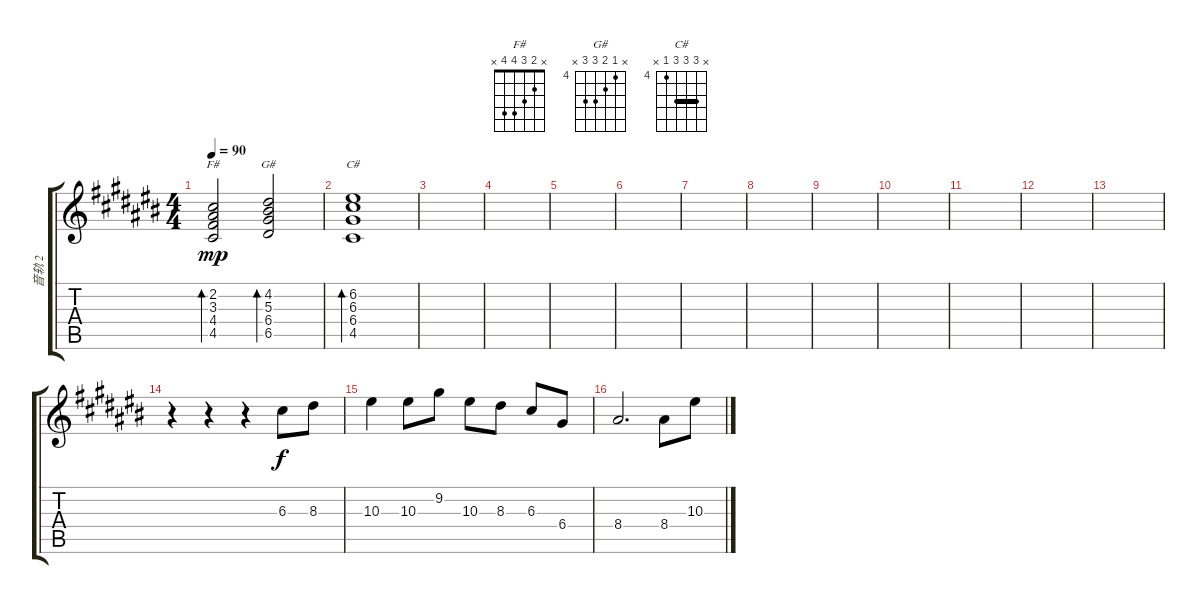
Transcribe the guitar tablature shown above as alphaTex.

\track ("音轨 2" "音轨 2") {instrument overdrivenguitar}
\staff {score tabs}
\tuning (E4 B3 G3 D3 A2 E2) {hide}
\chord ("F#" x 2 3 4 4 x)
\chord ("G#" x 4 5 6 6 x) {firstfret 4}
\chord ("C#" x 6 6 6 4 x) {firstfret 4 barre 6}
\ts (4 4)
\tempo 90
\clef g2
\ks c#
(2.2 3.3 4.4 4.5).2{bd 120 ch "F#" dy mp} (4.2 5.3 6.4 6.5).2{bd 120 ch "G#"} |
(6.2 6.3 6.4 4.5).1{bd 120 ch "C#"} |
|
|
|
|
|
|
|
|
|
|
|
r.4 r.4 r.4 6.3.8{dy f instrument overdrivenguitar} 8.3.8 |
10.3.4 10.3.8 9.2.8 10.3.8 8.3.8 6.3.8 6.4.8 |
8.4.2{d} 8.4.8 10.3.8
